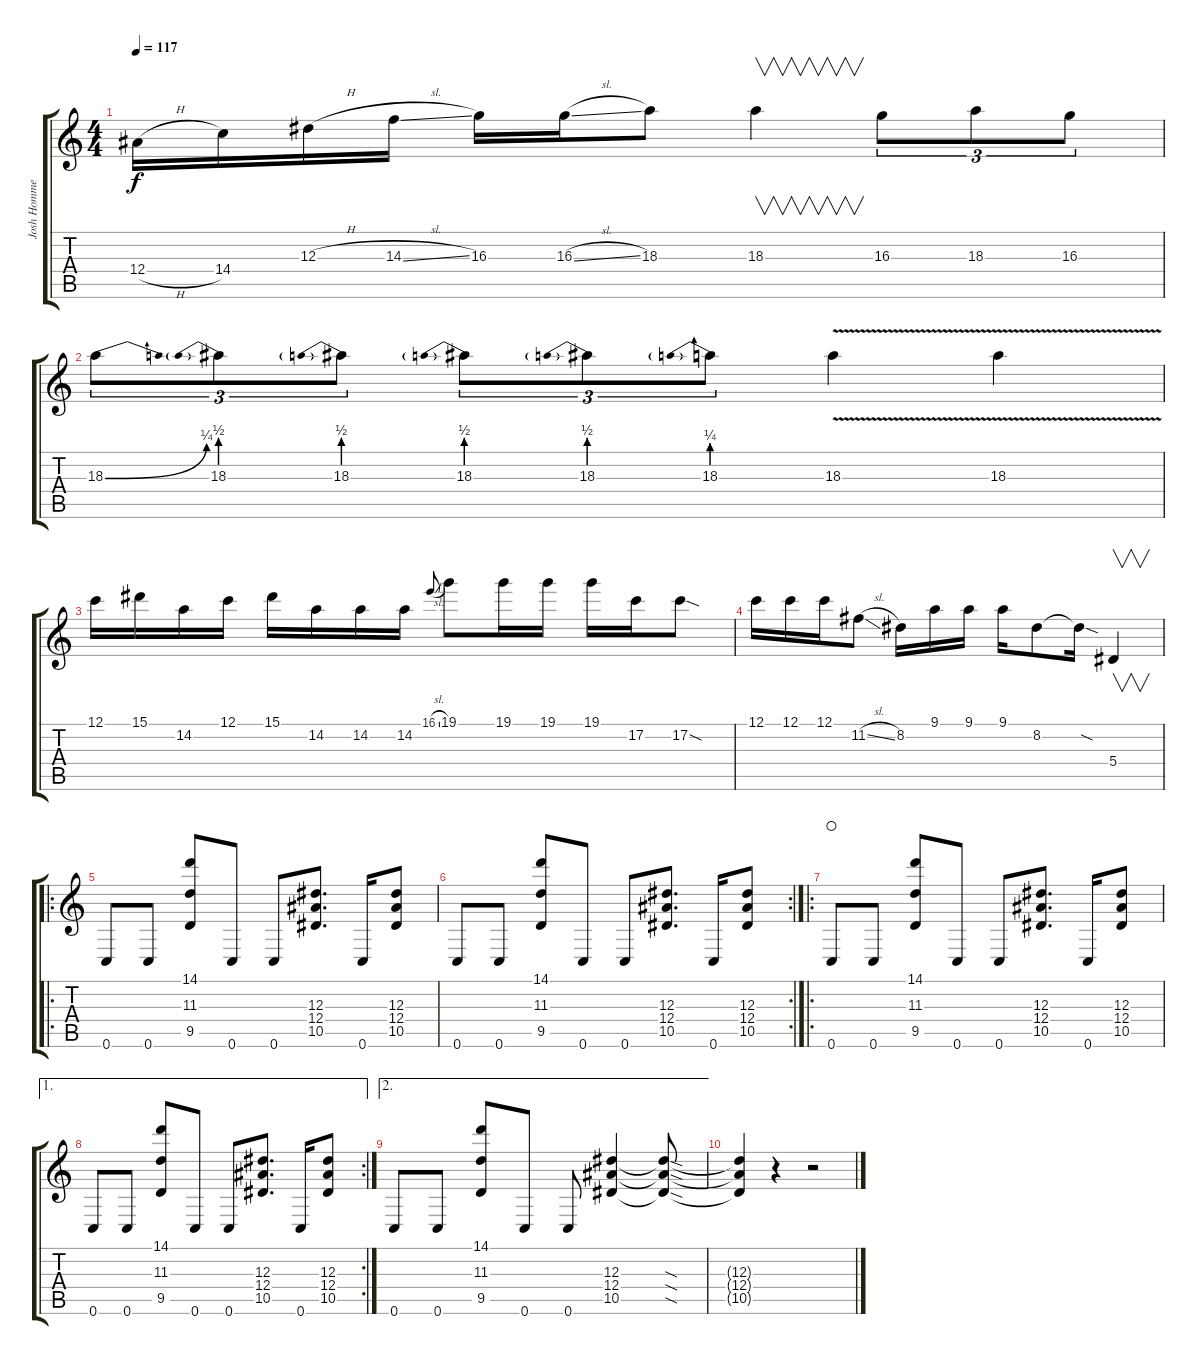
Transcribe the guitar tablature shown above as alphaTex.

\track ("Josh Homme" "Josh Homme") {instrument distortionguitar}
\staff {score tabs}
\tuning (C4 G3 Eb3 Bb2 F2 C2) {hide}
\ts (4 4)
\tempo 117
\clef g2
\ks c
12.4{h}.16{dy f} 14.4.16 12.3{h}.16 14.3{sl}.16 16.3.16 16.3{sl}.16 18.3.8 18.3.4{v} 16.3.8{tu (3 2)} 18.3.8{tu (3 2)} 16.3.8{tu (3 2)} |
18.3{be (bend 0 0 60 1)}.8{tu (3 2)} 18.3{be (prebend 0 2 60 2)}.8{tu (3 2)} 18.3{be (prebend 0 2 60 2)}.8{tu (3 2)} 18.3{be (prebend 0 2 60 2)}.8{tu (3 2)} 18.3{be (prebend 0 2 60 2)}.8{tu (3 2)} 18.3{be (prebend 0 1 60 1)}.8{tu (3 2)} 18.3{v}.4 18.3{v}.4 |
12.1.16 15.1.16 14.2.16 12.1.16 15.1.16 14.2.16 14.2.16 14.2.16 16.1{sl}.8{gr onbeat} 19.1.8 19.1.16 19.1.16 19.1.16 17.2.16 17.2{sod}.8 |
12.1.16 12.1.16 12.1.16 11.2{sl}.8 8.2.16 9.1.16 9.1.16 9.1.16 8.2.8 8.2{sod t}.16 5.4.4{v} |
\ro
0.6.8 0.6.8 (14.1 11.3 9.5).8 0.6.8 0.6.8 (12.3 12.4 10.5).8{d} 0.6.16 (12.3 12.4 10.5).8 |
\rc 2
0.6.8 0.6.8 (14.1 11.3 9.5).8 0.6.8 0.6.8 (12.3 12.4 10.5).8{d} 0.6.16 (12.3 12.4 10.5).8 |
\ro
0.6.8{waho} 0.6.8 (14.1 11.3 9.5).8 0.6.8 0.6.8 (12.3 12.4 10.5).8{d} 0.6.16 (12.3 12.4 10.5).8 |
\ae 1
\rc 2
0.6.8 0.6.8 (14.1 11.3 9.5).8 0.6.8 0.6.8 (12.3 12.4 10.5).8{d} 0.6.16 (12.3 12.4 10.5).8 |
\ae 2
0.6.8 0.6.8 (14.1 11.3 9.5).8 0.6.8 0.6.8 (12.3 12.4 10.5).4 (12.3{sod t} 12.4{sod t} 10.5{sod t}).8 |
(12.3{t} 12.4{t} 10.5{t}).4 r.4 r.2
